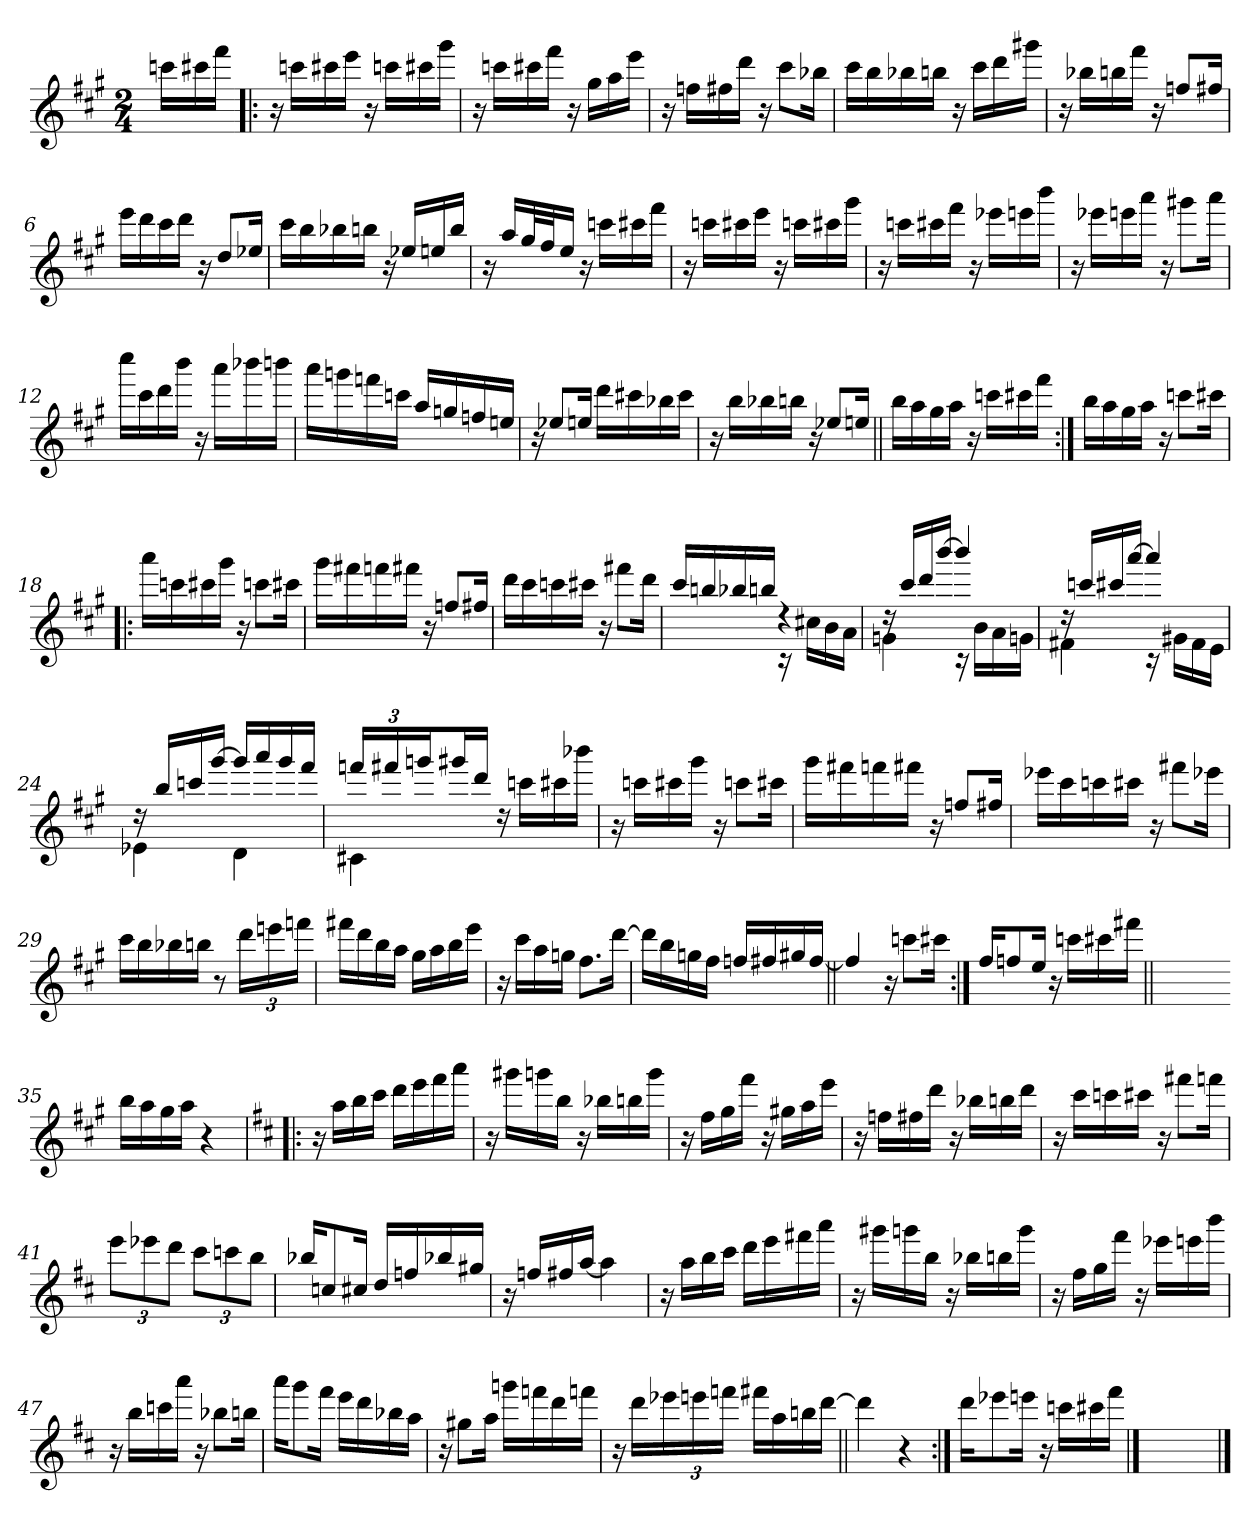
**kern
*part1
*staff1
*clefG2
*k[f#c#g#]
*A:
*M2/4
=
16cccn\LL
16ccc#X\
16fff#\JJ
=1!|:
16r
16cccn\LL
16ccc#X\
16eee\JJ
16r
16cccn\LL
16ccc#X\
16ggg#\JJ
=2
16r
16cccn\LL
16ccc#X\
16fff#\JJ
16r
16gg#\LL
16aa\
16eee\JJ
=3
16r
16ffn\LL
16ff#X\
16ddd\JJ
16r
8ccc#\L
16bb-X\Jk
=4
16ccc#\LL
16bb\
16bb-X\
16bbn\JJ
16r
16ccc#\LL
16ddd\
16ggg#X\JJ
!!LO:LB:g=z
=5
16r
16bb-X\LL
16bbn\
16fff#\JJ
16r
8ffn/L
16ff#X/Jk
=6
16eee\LL
16ddd\
16ccc#\
16ddd\JJ
16r
8dd/L
16ee-X/Jk
=7
16ccc#\LL
16bb\
16bb-X\
16bbn\JJ
16r
16ee-X/LL
16een/
16bb/JJ
=8
16r
16aa/LL
32gg#/L
32ff#/J
16ee/JJ
16r
16cccn\LL
16ccc#X\
16fff#\JJ
!!LO:LB:g=z
=9
16r
16cccn\LL
16ccc#X\
16eee\JJ
16r
16cccn\LL
16ccc#X\
16ggg#\JJ
=10
16r
16cccn\LL
16ccc#X\
16fff#\JJ
16r
16eee-X\LL
16eeen\
16bbb\JJ
=11
16r
16eee-X\LL
16eeen\
16aaa\JJ
16r
8ggg#X\L
16aaa\Jk
=12
16cccc#\LL
16ccc#\
16ddd\
16bbb\JJ
16r
16aaa\LL
16bbb-X\
16bbbn\JJ
!!LO:LB:g=z
=13
16aaa\LL
16gggn\
16fffn\
16cccn\JJ
16aa/LL
16ggn/
16ffn/
16een/JJ
=14
16r
8ee-X/L
16een/Jk
16ddd\LL
16ccc#X\
16bb-X\
16ccc#\JJ
=15
16r
16bb\LL
16bb-X\
16bbn\JJ
16r
8ee-X/L
16een/Jk
=16||
16bb\LL
16aa\
16gg#\
16aa\JJ
16r
16cccn\LL
16ccc#X\
16fff#\JJ
!!LO:LB:g=z
=17:|!
16bb\LL
16aa\
16gg#\
16aa\JJ
16r
8cccn\L
16ccc#X\Jk
=18!|:
16aaa\LL
16cccn\
16ccc#X\
16ggg#\JJ
16r
8cccn\L
16ccc#X\Jk
=19
16ggg#\LL
16fff#X\
16fffn\
16fff#X\JJ
16r
8ffn/L
16ff#X/Jk
=20
16ddd\LL
16ccc#\
16cccn\
16ccc#X\JJ
16r
8fff#X\L
16ddd\Jk
!!LO:LB:g=z
=21
*^
16ccc#/LL	4ryy
16bbn/	.
16bb-X/	.
16bbn/JJ	.
4rdd	16rc
.	16cc#X!\LL
.	16b!\
.	16a!\JJ
=22	=22
16rdd	4gn!\
16ccc#/LL	.
16ddd/	.
[>16bbb/JJ	.
4bbb/]	16rc
.	16b!\LL
.	16a!\
.	16gn!\JJ
=23	=23
16rdd	4f#X!\
16cccn/LL	.
16ccc#X/	.
[>16aaa/JJ	.
4aaa/]	16rB
.	16g#X!\LL
.	16f#!\
.	16e!\JJ
=24	=24
16rdd	4e-X!\
16bb/LL	.
16cccn/	.
[>16ggg#/JJ	.
16ggg#/LL]	4d!\
16aaa/	.
16ggg#/	.
16fff#/JJ	.
!!LO:LB:g=z	!!
=25	=25
*Xbrackettup	*
24fffn/LL	4c#X!\
24fff#X/	.
24gggn/J	.
16ggg#X/L	.
16ddd/JJ	.
16rdd	4ryy
16cccn\LL	.
16ccc#X\	.
16bbb-X\JJ	.
*v	*v
=26
16r
16cccn\LL
16ccc#X\
16ggg#\JJ
16r
8cccn\L
16ccc#X\Jk
=27
16ggg#\LL
16fff#X\
16fffn\
16fff#X\JJ
16r
8ffn/L
16ff#X/Jk
=28
16eee-X\LL
16ccc#\
16cccn\
16ccc#X\JJ
16r
8fff#X\L
16eee-X\Jk
!!LO:LB:g=z
=29
16ccc#\LL
16bb\
16bb-X\
16bbn\JJ
8r
24ddd\LL
24eeen\
24fffn\JJ
=30
16fff#X\LL
16ddd\
16bb\
16aa\JJ
16gg#\LL
16aa\
16bb\
16eee\JJ
=31
16r
16ccc#\LL
16aa\
16ggn\JJ
8.ff#\L
[16ddd\Jk
=32
16ddd\LL]
16bb\
16ggn\
16ff#\JJ
16ffn/LL
16ff#X/
16gg#X/
[16ff#/JJ
!!LO:LB:g=z
=33||
4ff#/]
16r
8cccn\L
16ccc#X\Jk
=34:|!
16ff#/KL
8ffn/
16ee/Jk
16r
16cccn\LL
16ccc#X\
16fff#X\JJ
=34X341||
2ryy
!!LO:PB:g=z
=35-
16bb\LL
16aa\
16gg#\
16aa\JJ
4r
=36!|:
*k[f#c#]
*D:
16r
16aa\LL
16bb\
16ccc#\JJ
16ddd\LL
16eee\
16fff#\
16aaa\JJ
=37
16r
16ggg#X\LL
16gggn\
16bb\JJ
16r
16bb-X\LL
16bbn\
16ggg\JJ
=38
16r
16ff#\LL
16gg\
16fff#\JJ
16r
16gg#X\LL
16aa\
16eee\JJ
!!LO:LB:g=z
=39
16r
16ffn\LL
16ff#X\
16ddd\JJ
16r
16bb-X\LL
16bbn\
16ddd\JJ
=40
16r
16ccc#\LL
16cccn\
16ccc#X\JJ
16r
8fff#X\L
16fffn\Jk
=41
12eee\L
12eee-X\
12ddd\J
12ccc#\L
12cccn\
12bb\J
=42
16bb-X/KL
8ccn/
16cc#X/Jk
16dd/LL
16ffn/
16bb-X/
16gg#X/JJ
!!LO:LB:g=z
=43
16r
16ffn/LL
16ff#X/
[16aa/JJ
4aa\]
=44
16r
16aa\LL
16bb\
16ccc#\JJ
16ddd\LL
16eee\
16fff#X\
16aaa\JJ
=45
16r
16ggg#X\LL
16gggn\
16bb\JJ
16r
16bb-X\LL
16bbn\
16ggg\JJ
=46
16r
16ff#\LL
16gg\
16fff#\JJ
16r
16eee-X\LL
16eeen\
16bbb\JJ
!!LO:LB:g=z
=47
16r
16bb\LL
16cccn\
16aaa\JJ
16r
8bb-X\L
16bbn\Jk
=48
16aaa\KL
8ggg\
16fff#\Jk
16eee\LL
16ddd\
16bb-X\
16aa\JJ
=49
16r
8gg#X\L
16aa\Jk
16gggn\LL
16fffn\
16ddd\
16fffn\JJ
=50
16r
16ddd\KL
24eee-X\L
24eeen\
24fffn\JJ
16fff#X\LL
16aa\
16bbn\
[16ddd\JJ
!!LO:LB:g=z
=51||
4ddd\]
4r
=52:|!
16ddd\KL
8eee-X\
16eeen\Jk
16r
16cccn\LL
16ccc#X\
16fff#\JJ
==53
2ryy
==
*-
